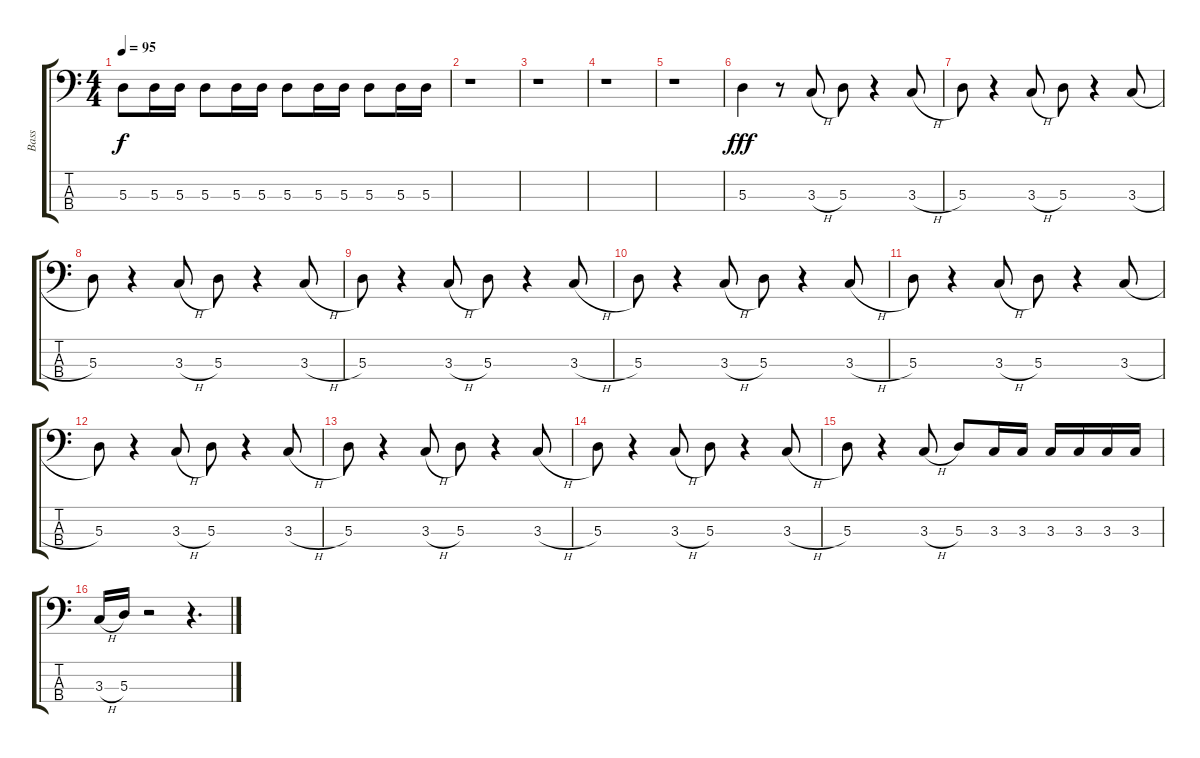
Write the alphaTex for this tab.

\track ("Bass" "Bass") {instrument fretlessbass}
\staff {score tabs}
\tuning (G2 D2 A1 E1) {hide}
\ts (4 4)
\tempo 95
\clef f4
\ks c
5.3.8{dy f} 5.3.16 5.3.16 5.3.8 5.3.16 5.3.16 5.3.8 5.3.16 5.3.16 5.3.8 5.3.16 5.3.16 |
r.1 |
r.1 |
r.1 |
r.1 |
5.3.4{dy fff} r.8 3.3{h}.8 5.3.8 r.4 3.3{h}.8 |
5.3.8 r.4 3.3{h}.8 5.3.8 r.4 3.3{h}.8 |
5.3.8 r.4 3.3{h}.8 5.3.8 r.4 3.3{h}.8 |
5.3.8 r.4 3.3{h}.8 5.3.8 r.4 3.3{h}.8 |
5.3.8 r.4 3.3{h}.8 5.3.8 r.4 3.3{h}.8 |
5.3.8 r.4 3.3{h}.8 5.3.8 r.4 3.3{h}.8 |
5.3.8 r.4 3.3{h}.8 5.3.8 r.4 3.3{h}.8 |
5.3.8 r.4 3.3{h}.8 5.3.8 r.4 3.3{h}.8 |
5.3.8 r.4 3.3{h}.8 5.3.8 r.4 3.3{h}.8 |
5.3.8 r.4 3.3{h}.8 5.3.8 3.3.16 3.3.16 3.3.16 3.3.16 3.3.16 3.3.16 |
3.3{h}.16 5.3.16 r.2 r.4{d}
